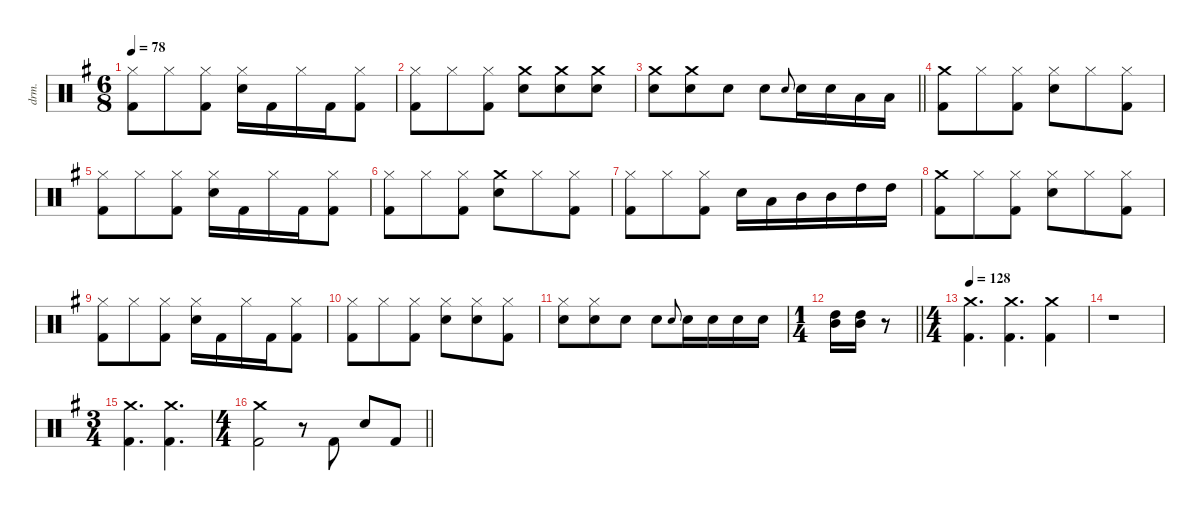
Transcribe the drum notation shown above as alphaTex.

\defaultSystemsLayout 4
\hideDynamics
\bracketExtendMode nobrackets
\otherSystemsTrackNameOrientation horizontal
\track ("Lars Ulrich (Drums)" "drm.") {defaultSystemsLayout 4 instrument percussion}
\staff {score}
\articulation defaults
\ts (6 8)
\tempo 78
\clef neutral
\ks eminor
("Hi-Hat (closed)"{acc forcenatural} "Kick (hit) 2"{acc forcenatural}).8{dy f beam Down} "Hi-Hat (closed)"{acc forcenatural}.8{beam Down} ("Kick (hit) 2"{acc forcenatural} "Hi-Hat (closed)"{acc forcenatural}).8{beam Down} ("Snare (hit) 2"{acc forcenatural} "Hi-Hat (closed)"{acc forcenatural}).16{beam Down} "Kick (hit) 2"{acc forcenatural}.16{beam Down} "Hi-Hat (closed)"{acc forcenatural}.16{beam Down} "Kick (hit) 2"{acc forcenatural}.16{beam Down} ("Kick (hit) 2"{acc forcenatural} "Hi-Hat (closed)"{acc forcenatural}).8{beam Down} |
("Hi-Hat (closed)"{acc forcenatural} "Kick (hit) 2"{acc forcenatural}).8{beam Down} "Hi-Hat (closed)"{acc forcenatural}.8{beam Down} ("Kick (hit) 2"{acc forcenatural} "Hi-Hat (closed)"{acc forcenatural}).8{beam Down} ("Crash medium (hit)"{acc forcenatural} "Snare (hit) 2"{acc forcenatural}).8{beam Down} ("Crash medium (hit)"{acc forcenatural} "Snare (hit) 2"{acc forcenatural}).8{beam Down} ("Crash medium (hit)"{acc forcenatural} "Snare (hit) 2"{acc forcenatural}).8{beam Down} |
\barLineRight lightlight
("Snare (hit) 2"{acc forcenatural} "Crash medium (hit)"{acc forcenatural}).8{beam Down} ("Snare (hit) 2"{acc forcenatural} "Crash medium (hit)"{acc forcenatural}).8{beam Down} "Snare (hit) 2"{acc forcenatural}.8{beam Down} "Snare (hit) 2"{acc forcenatural}.8{beam Down} "Snare (hit) 2"{acc forcenatural}.8{gr onbeat dy mf beam Up} "Snare (hit) 2"{acc forcenatural}.16{dy f beam Down} "Snare (hit) 2"{acc forcenatural}.16{beam Down} "Low Tom (hit)"{acc forcenatural}.16{dy ff beam Down} "Low Tom (hit)"{acc forcenatural}.16{dy f beam Down} |
("Kick (hit) 2"{acc forcenatural} "Crash medium (hit)"{acc forcenatural}).8{beam Down} "Hi-Hat (closed)"{acc forcenatural}.8{beam Down} ("Kick (hit) 2"{acc forcenatural} "Hi-Hat (closed)"{acc forcenatural}).8{beam Down} ("Snare (hit) 2"{acc forcenatural} "Hi-Hat (closed)"{acc forcenatural}).8{beam Down} "Hi-Hat (closed)"{acc forcenatural}.8{beam Down} ("Kick (hit) 2"{acc forcenatural} "Hi-Hat (closed)"{acc forcenatural}).8{beam Down} |
("Hi-Hat (closed)"{acc forcenatural} "Kick (hit) 2"{acc forcenatural}).8{beam Down} "Hi-Hat (closed)"{acc forcenatural}.8{beam Down} ("Kick (hit) 2"{acc forcenatural} "Hi-Hat (closed)"{acc forcenatural}).8{beam Down} ("Snare (hit) 2"{acc forcenatural} "Hi-Hat (closed)"{acc forcenatural}).16{beam Down} "Kick (hit) 2"{acc forcenatural}.16{beam Down} "Hi-Hat (closed)"{acc forcenatural}.16{beam Down} "Kick (hit) 2"{acc forcenatural}.16{beam Down} ("Kick (hit) 2"{acc forcenatural} "Hi-Hat (closed)"{acc forcenatural}).8{beam Down} |
("Hi-Hat (closed)"{acc forcenatural} "Kick (hit) 2"{acc forcenatural}).8{beam Down} "Hi-Hat (closed)"{acc forcenatural}.8{beam Down} ("Hi-Hat (closed)"{acc forcenatural} "Kick (hit) 2"{acc forcenatural}).8{beam Down} ("Crash medium (hit)"{acc forcenatural} "Snare (hit) 2"{acc forcenatural}).8{beam Down} "Hi-Hat (closed)"{acc forcenatural}.8{beam Down} ("Hi-Hat (closed)"{acc forcenatural} "Kick (hit) 2"{acc forcenatural}).8{beam Down} |
("Hi-Hat (closed)"{acc forcenatural} "Kick (hit) 2"{acc forcenatural}).8{beam Down} "Hi-Hat (closed)"{acc forcenatural}.8{beam Down} ("Kick (hit) 2"{acc forcenatural} "Hi-Hat (closed)"{acc forcenatural}).8{beam Down} "Snare (hit) 2"{acc forcenatural}.16{beam Down} "Low Tom (hit)"{acc forcenatural}.16{beam Down} "Mid Tom (hit)"{acc forcenatural}.16{beam Down} "Mid Tom (hit)"{acc forcenatural}.16{beam Down} "High Tom (hit)"{acc forcenatural}.16{beam Down} "High Tom (hit)"{acc forcenatural}.16{beam Down} |
("Kick (hit) 2"{acc forcenatural} "Crash medium (hit)"{acc forcenatural}).8{beam Down} "Hi-Hat (closed)"{acc forcenatural}.8{beam Down} ("Kick (hit) 2"{acc forcenatural} "Hi-Hat (closed)"{acc forcenatural}).8{beam Down} ("Snare (hit) 2"{acc forcenatural} "Hi-Hat (closed)"{acc forcenatural}).8{beam Down} "Hi-Hat (closed)"{acc forcenatural}.8{beam Down} ("Kick (hit) 2"{acc forcenatural} "Hi-Hat (closed)"{acc forcenatural}).8{beam Down} |
("Hi-Hat (closed)"{acc forcenatural} "Kick (hit) 2"{acc forcenatural}).8{beam Down} "Hi-Hat (closed)"{acc forcenatural}.8{beam Down} ("Kick (hit) 2"{acc forcenatural} "Hi-Hat (closed)"{acc forcenatural}).8{beam Down} ("Snare (hit) 2"{acc forcenatural} "Hi-Hat (closed)"{acc forcenatural}).16{beam Down} "Kick (hit) 2"{acc forcenatural}.16{beam Down} "Hi-Hat (closed)"{acc forcenatural}.16{beam Down} "Kick (hit) 2"{acc forcenatural}.16{beam Down} ("Kick (hit) 2"{acc forcenatural} "Hi-Hat (closed)"{acc forcenatural}).8{beam Down} |
("Kick (hit) 2"{acc forcenatural} "Hi-Hat (closed)"{acc forcenatural}).8{beam Down} "Hi-Hat (closed)"{acc forcenatural}.8{beam Down} ("Kick (hit) 2"{acc forcenatural} "Hi-Hat (closed)"{acc forcenatural}).8{beam Down} ("Snare (hit) 2"{acc forcenatural} "Hi-Hat (closed)"{acc forcenatural}).8{beam Down} ("Hi-Hat (closed)"{acc forcenatural} "Snare (hit) 2"{acc forcenatural}).8{beam Down} ("Kick (hit) 2"{acc forcenatural} "Hi-Hat (closed)"{acc forcenatural}).8{beam Down} |
("Hi-Hat (closed)"{acc forcenatural} "Snare (hit) 2"{acc forcenatural}).8{beam Down} ("Hi-Hat (closed)"{acc forcenatural} "Snare (hit) 2"{acc forcenatural}).8{beam Down} "Snare (hit) 2"{acc forcenatural}.8{beam Down} "Snare (hit) 2"{acc forcenatural}.8{beam Down} "Snare (hit) 2"{acc forcenatural}.8{gr onbeat dy mf beam Up} "Snare (hit) 2"{acc forcenatural}.16{dy f beam Down} "Snare (hit) 2"{acc forcenatural}.16{beam Down} "Snare (hit) 2"{acc forcenatural}.16{dy ff beam Down} "Snare (hit) 2"{acc forcenatural}.16{dy f beam Down} |
\ts (1 4)
\beaming (8 2)
\barLineRight lightlight
("High Tom (hit)"{acc forcenatural} "Mid Tom (hit)"{acc forcenatural}).16{dy fff beam Down} ("High Tom (hit)"{acc forcenatural} "Mid Tom (hit)"{acc forcenatural}).16{dy ff beam Down} r.8{beam Down} |
\ts (4 4)
\beaming (8 2 2 2 2)
\tempo 128
("Kick (hit) 2"{acc forcenatural} "Crash medium (hit)"{acc forcenatural}).4{d dy f beam Down} ("Kick (hit) 2"{acc forcenatural} "Crash medium (hit)"{acc forcenatural}).4{d beam Down} ("Kick (hit) 2"{acc forcenatural} "Crash medium (hit)"{acc forcenatural}).4{beam Down} |
r.1{beam Down} |
\ts (3 4)
\beaming (8 2 2 2)
("Kick (hit) 2"{acc forcenatural} "Crash medium (hit)"{acc forcenatural}).4{d beam Down} ("Kick (hit) 2"{acc forcenatural} "Crash medium (hit)"{acc forcenatural}).4{d beam Down} |
\ts (4 4)
\beaming (8 2 2 2 2)
\barLineRight lightlight
("Kick (hit) 2"{acc forcenatural} "Crash medium (hit)"{acc forcenatural}).2{beam Down} r.8{beam Down} "Kick (hit) 2"{acc forcenatural}.8{dy fff beam Up} "Snare (hit) 2"{acc forcenatural}.8{dy ff beam Up} "Kick (hit) 2"{acc forcenatural}.8{dy fff beam Up}
